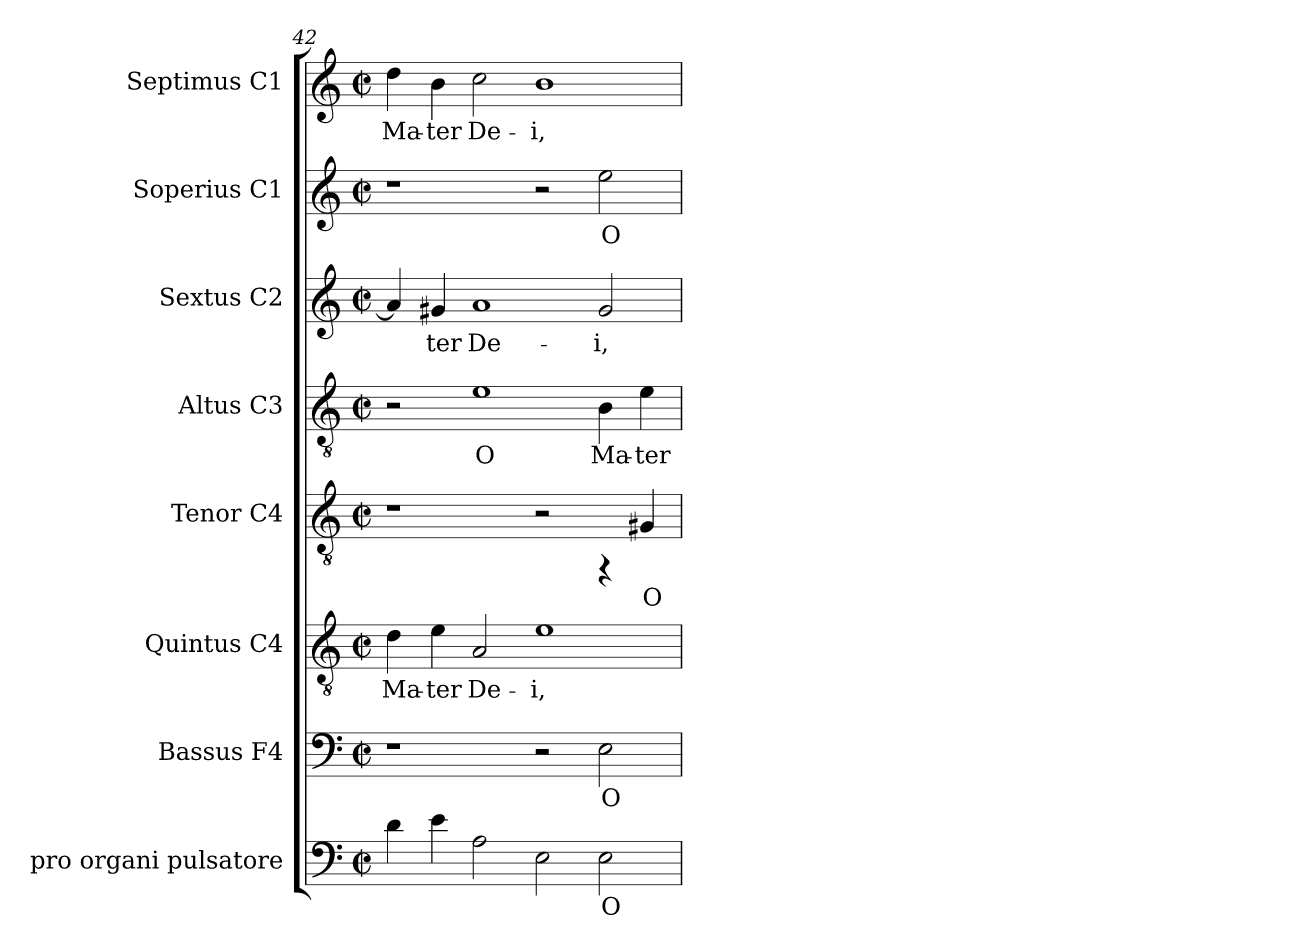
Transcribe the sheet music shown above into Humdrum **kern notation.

**kern	**text	**kern	**text	**kern	**text	**kern	**text	**kern	**text	**kern	**text	**kern	**text	**kern	**text
*part8	*part8	*part7	*part7	*part6	*part6	*part5	*part5	*part4	*part4	*part3	*part3	*part2	*part2	*part1	*part1
*staff8	*staff8	*staff7	*staff7	*staff6	*staff6	*staff5	*staff5	*staff4	*staff4	*staff3	*staff3	*staff2	*staff2	*staff1	*staff1
*I"pro organi  pulsatore	*	*I"Bassus  F4	*	*I"Quintus  C4	*	*I"Tenor  C4	*	*I"Altus  C3	*	*I"Sextus  C2	*	*I"Soperius  C1	*	*I"Septimus  C1	*
*clefF4	*	*clefF4	*	*clefGv2	*	*clefGv2	*	*clefGv2	*	*clefG2	*	*clefG2	*	*clefG2	*
*k[]	*	*k[]	*	*k[]	*	*k[]	*	*k[]	*	*k[]	*	*k[]	*	*k[]	*
*C:	*	*C:	*	*C:	*	*C:	*	*C:	*	*C:	*	*C:	*	*C:	*
*M2/2	*	*M2/2	*	*M2/2	*	*M2/2	*	*M2/2	*	*M2/2	*	*M2/2	*	*M2/2	*
*met(c|)	*	*met(c|)	*	*met(c|)	*	*met(c|)	*	*met(c|)	*	*met(c|)	*	*met(c|)	*	*met(c|)	*
=42	=42	=42	=42	=42	=42	=42	=42	=42	=42	=42	=42	=42	=42	=42	=42
!	!LO:LY:a:cj	!	!	!	!LO:LY:b:cj	!	!	!	!	!	!LO:LY:b:cj	!	!	!	!LO:LY:b:rj
4d\	.	1r	.	4d\	Ma-	1r	.	2r	.	4a/]	--	1r	.	4dd\	Ma-
!	!LO:LY:a:cj	!	!	!	!LO:LY:b:cj	!	!	!	!	!	!LO:LY:b:cj	!	!	!	!LO:LY:b:rj
4e\	.	.	.	4e\	-ter	.	.	.	.	4g#X/	-ter	.	.	4b\	-ter
!	!LO:LY:a:cj	!	!	!	!LO:LY:b:cj	!	!	!	!LO:LY:b:rj	!	!LO:LY:b:cj	!	!	!	!LO:LY:b:rj
2A\	.	.	.	2A/	De-	.	.	1e	O	1a	De-	.	.	2cc\	De-
!	!LO:LY:a:cj	!	!	!	!LO:LY:b:cj	!	!	!	!	!	!	!	!	!	!LO:LY:b:rj
2E\	.	2r	.	1e	-i,	2r	.	.	.	.	.	2r	.	1b	-i,
!	!LO:LY:a:cj	!	!LO:LY:b:cj	!	!	!	!	!	!LO:LY:b:rj	!	!LO:LY:b:cj	!	!LO:LY:b:cj	!	!
2E\	O	2E\	O	.	.	4rFF	.	4B\	Ma-	2g#/	-i,	2ee\	O	.	.
!	!	!	!	!	!	!	!LO:LY:b:rj	!	!LO:LY:b:rj	!	!	!	!	!	!
.	.	.	.	.	.	4G#X/	O	4e\	-ter	.	.	.	.	.	.
=	=	=	=	=	=	=	=	=	=	=	=	=	=	=	=
*-	*-	*-	*-	*-	*-	*-	*-	*-	*-	*-	*-	*-	*-	*-	*-
